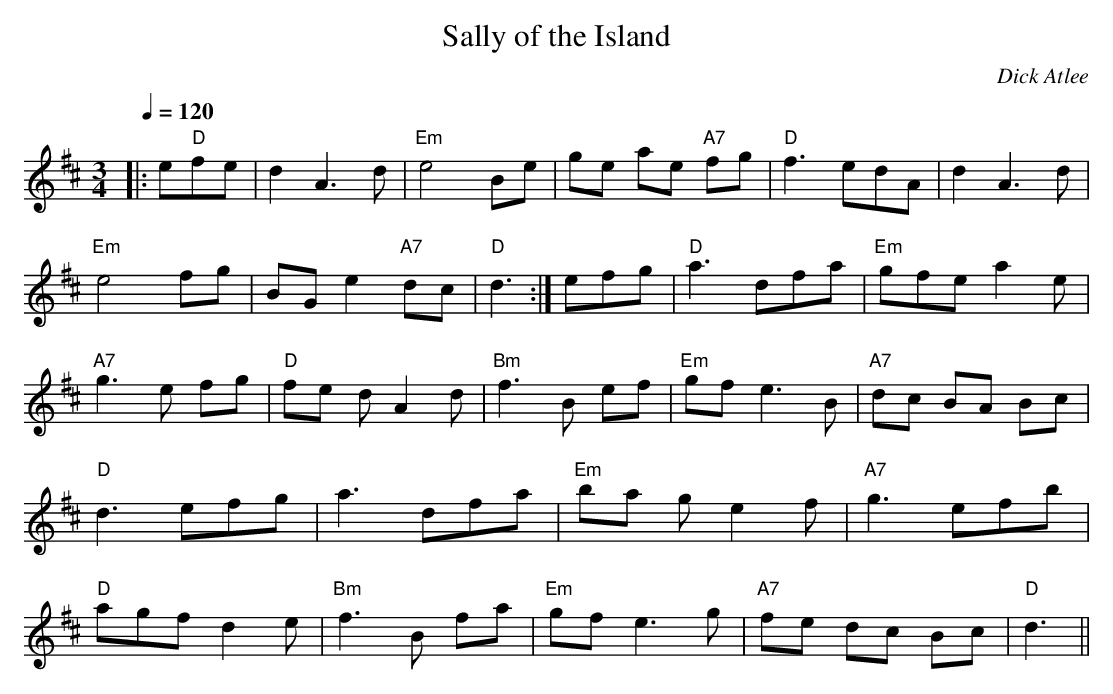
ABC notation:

X:1
T:Sally of the Island
M:3/4
L:1/8
Q:1/4=120
C:Dick Atlee
K:D
|: e"D"fe | d2 A3 d | "Em" e4 Be |
ge ae "A7" fg | "D" f3 edA | d2 A3 d | !
"Em" e4 fg | BG e2 "A7" dc | "D" d3 :|
efg | "D" a3 dfa | "Em" gfe a2 e | !
"A7" g3 e fg | "D" fe d A2 d | "Bm" f3 B ef | "Em" gf e3 B | "A7" dc BA Bc | !
"D" d3 efg | a3 dfa | "Em" ba g e2 f | "A7" g3 efb | !
"D" agf d2 e | "Bm" f3 B fa |
"Em" gf e3 g | "A7" fe dc Bc | "D" d3 ||
